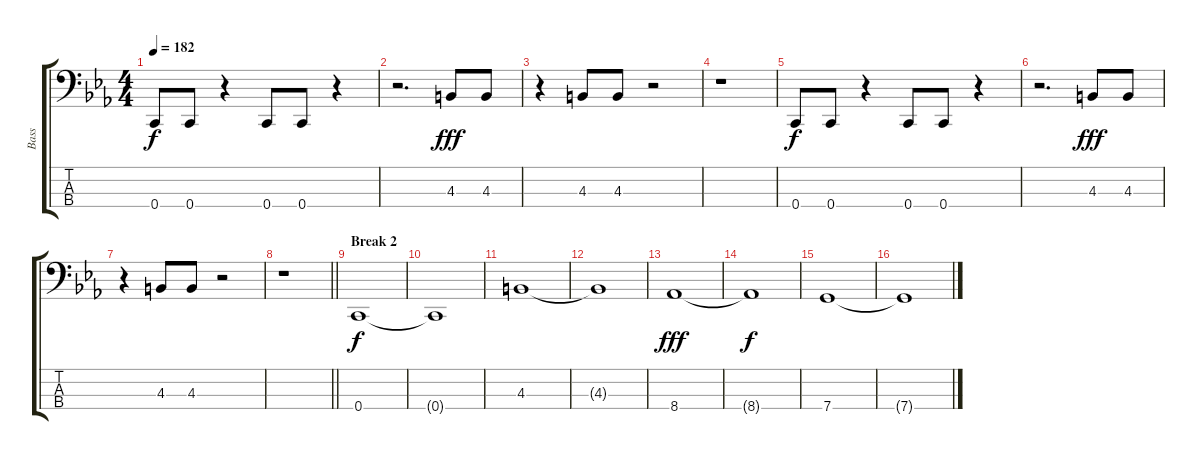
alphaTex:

\track ("Bass" "Bass") {instrument electricbasspick}
\staff {score tabs}
\tuning (F2 C2 G1 C1) {hide}
\ts (4 4)
\tempo 182
\clef f4
\ks cminor
0.4.8{dy f} 0.4.8 r.4 0.4.8 0.4.8 r.4 |
r.2{d} 4.3.8{dy fff} 4.3.8 |
r.4 4.3.8 4.3.8 r.2 |
r.1 |
0.4.8{dy f} 0.4.8 r.4 0.4.8 0.4.8 r.4 |
r.2{d} 4.3.8{dy fff} 4.3.8 |
r.4 4.3.8 4.3.8 r.2 |
\barLineRight lightlight
r.1 |
\section ("" "Break 2")
0.4.1{dy f} |
0.4{t}.1 |
4.3.1 |
4.3{t}.1 |
8.4.1{dy fff} |
8.4{t}.1{dy f} |
7.4.1 |
7.4{t}.1
